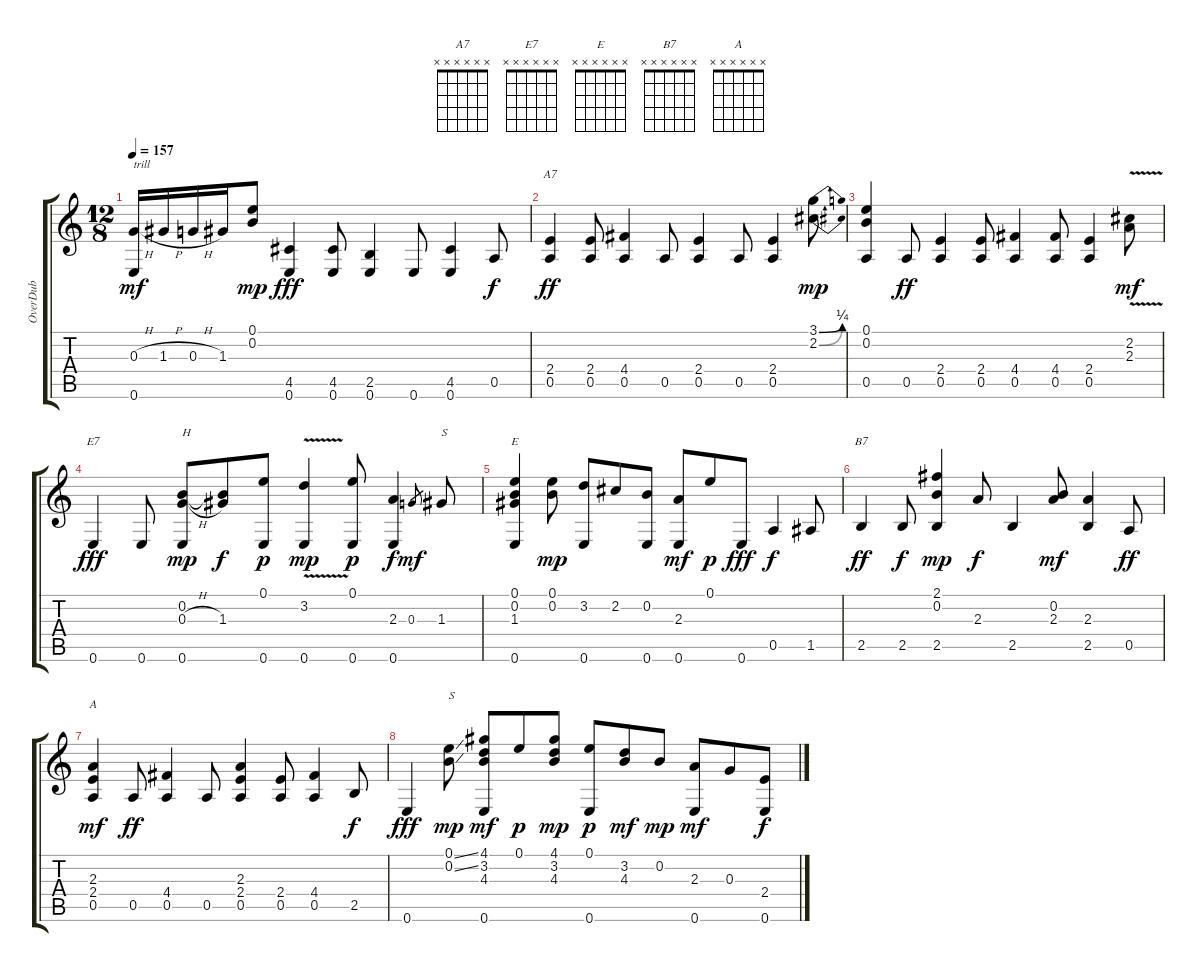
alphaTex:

\track ("OverDub" "OverDub") {instrument acousticguitarnylon}
\staff {score tabs}
\tuning (E4 B3 G3 D3 A2 E2) {hide}
\chord ("A7" x x x x x x)
\chord ("E7" x x x x x x)
\chord ("E" x x x x x x)
\chord ("B7" x x x x x x)
\chord ("A" x x x x x x)
\ts (12 8)
\tempo 157
\clef g2
\ks c
(0.3{h} 0.6).16{txt "trill" dy mf} 1.3{h}.16 0.3{h}.16 1.3.16 (0.1 0.2).8{dy mp} (4.5 0.6).4{dy fff} (4.5 0.6).8 (2.5 0.6).4 0.6.8 (4.5 0.6).4 0.5.8{dy f} |
(2.4 0.5).4{ch "A7" dy ff} (2.4 0.5).8 (4.4 0.5).4 0.5.8 (2.4 0.5).4 0.5.8 (2.4 0.5).4 (3.1{be (bend 0 0 60 1)} 2.2{be (bend 0 0 60 1)}).8{dy mp} |
(0.1 0.2 0.5).4 0.5.8{dy ff} (2.4 0.5).4 (2.4 0.5).8 (4.4 0.5).4 (4.4 0.5).8 (2.4 0.5).4 (2.2{v} 2.3{v}).8{dy mf} |
0.6.4{ch "E7" dy fff} 0.6.8 (0.2 0.3{h} 0.6).8{txt "H" dy mp} (0.2{t} 1.3).8{dy f} (0.1 0.6).8{dy p} (3.2{v} 0.6{v}).4{dy mp} (0.1 0.6).8{dy p} (2.3 0.6).4{dy f} 0.3.8{gr dy mf} 1.3.8{txt "S"} |
(0.1 0.2 1.3 0.6).4{ch "E"} (0.1 0.2).8{dy mp} (3.2 0.6).8 2.2.8 (0.2 0.6).8 (2.3 0.6).8{dy mf} 0.1.8{dy p} 0.6.8{dy fff} 0.5.4{dy f} 1.5.8 |
2.5.4{ch "B7" dy ff} 2.5.8{dy f} (2.1 0.2 2.5).4{dy mp} 2.3.8{dy f} 2.5.4 (0.2 2.3).8{dy mf} (2.3 2.5).4 0.5.8{dy ff} |
(2.3 2.4 0.5).4{ch "A" dy mf} 0.5.8{dy ff} (4.4 0.5).4 0.5.8 (2.3 2.4 0.5).4 (2.4 0.5).8 (4.4 0.5).4 2.5.8{dy f} |
0.6.4{dy fff} (0.1{ss} 0.2{ss}).8{txt "S" dy mp} (4.1 3.2 4.3 0.6).8{dy mf} 0.1.8{dy p} (4.1 3.2 4.3).8{dy mp} (0.1 0.6).8{dy p} (3.2 4.3).8{dy mf} 0.2.8{dy mp} (2.3 0.6).8{dy mf} 0.3.8 (2.4 0.6).8{dy f}
